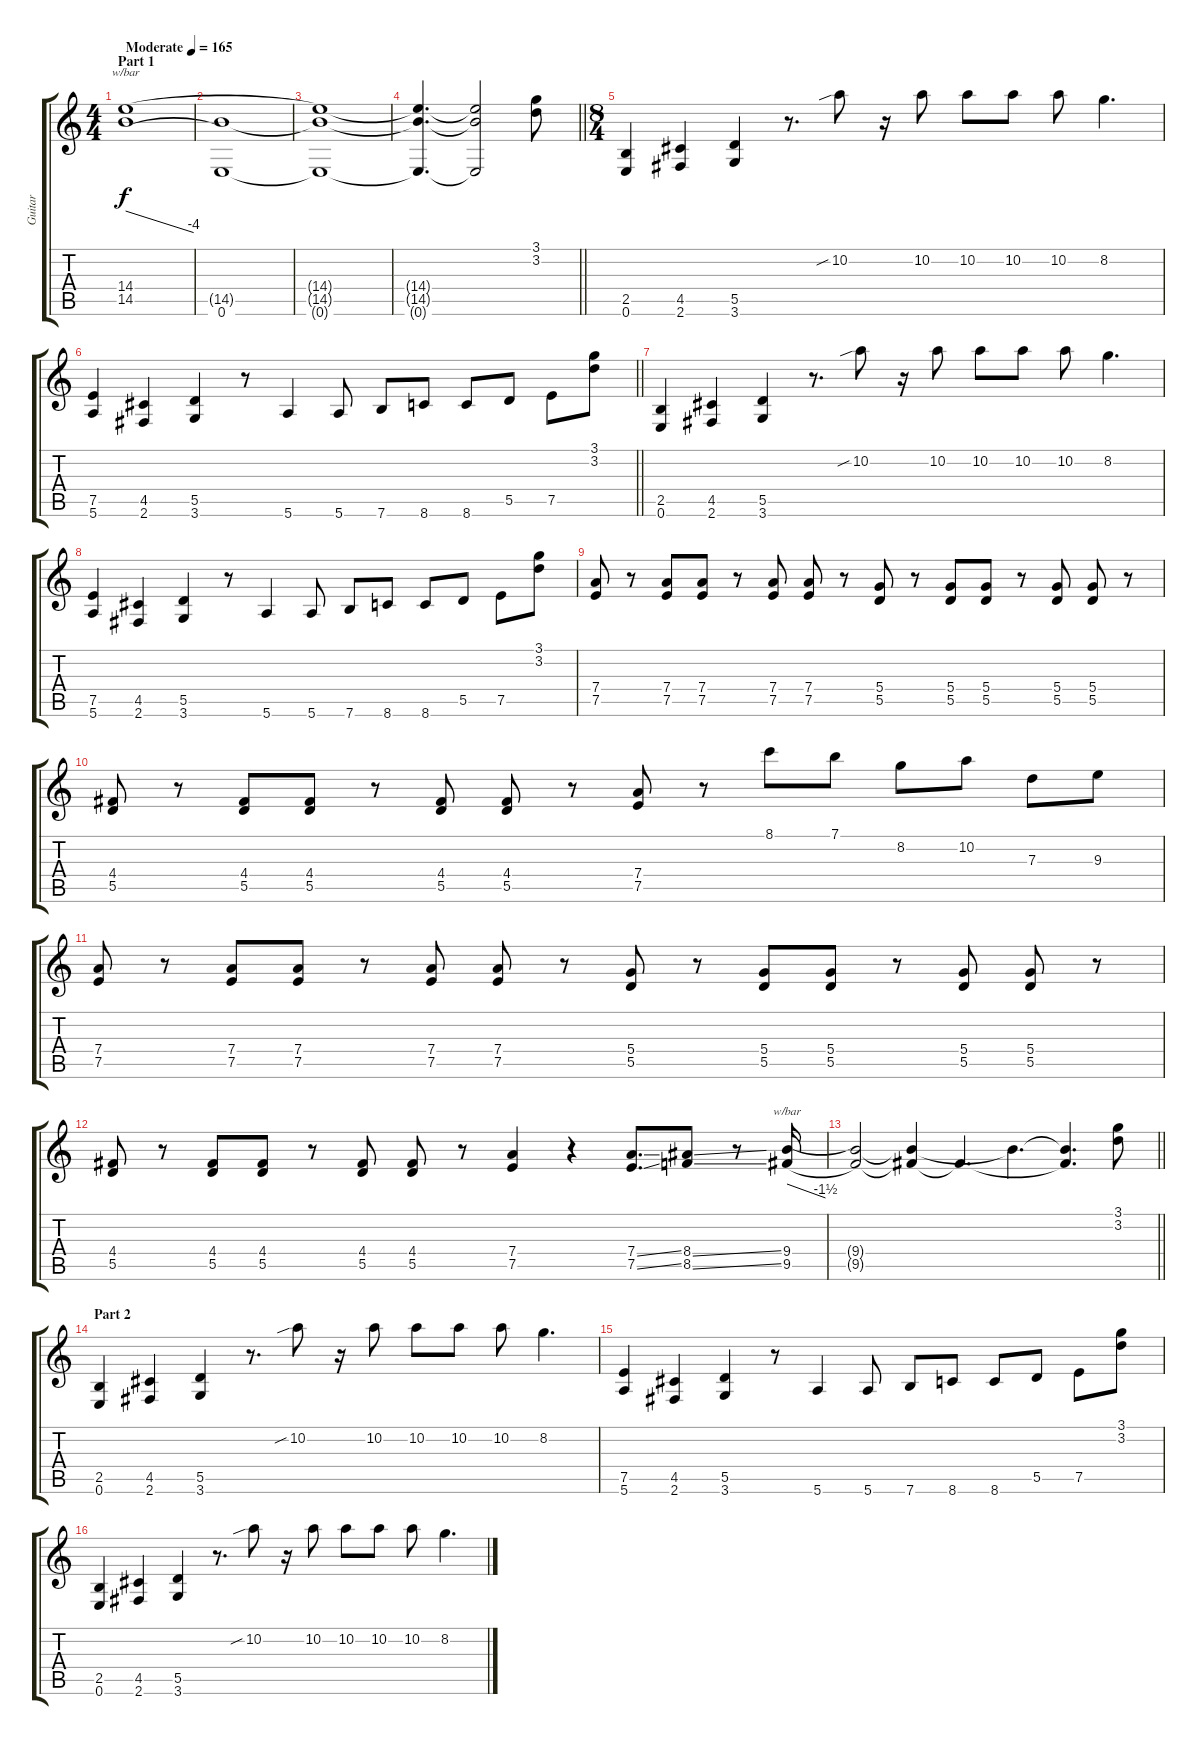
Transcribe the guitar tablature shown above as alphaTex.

\track ("Guitar" "Guitar") {instrument distortionguitar}
\staff {score tabs}
\tuning (E4 B3 G3 D3 A2 E2) {hide}
\ts (4 4)
\section ("" "Part 1")
\tempo (165 "Moderate")
\clef g2
\ks c
(14.4 14.5).1{tbe (dive default 0 0 60 -16) dy f instrument distortionguitar} |
(14.5{t} 0.6).1 |
(14.4{t} 14.5{t} 0.6{t}).1 |
\barLineRight lightlight
(14.4{t} 14.5{t} 0.6{t}).4{d} (14.4{t} 14.5{t} 0.6{t}).2 (3.1 3.2).8 |
\ts (8 4)
(2.5 0.6).4 (4.5 2.6).4 (5.5 3.6).4 r.8{d} 10.2{sib}.8 r.16 10.2.8 10.2.8 10.2.8 10.2.8 8.2.4{d} |
\barLineRight lightlight
(7.5 5.6).4 (4.5 2.6).4 (5.5 3.6).4 r.8 5.6.4 5.6.8 7.6.8 8.6.8 8.6.8 5.5.8 7.5.8 (3.1 3.2).8 |
(2.5 0.6).4 (4.5 2.6).4 (5.5 3.6).4 r.8{d} 10.2{sib}.8 r.16 10.2.8 10.2.8 10.2.8 10.2.8 8.2.4{d} |
(7.5 5.6).4 (4.5 2.6).4 (5.5 3.6).4 r.8 5.6.4 5.6.8 7.6.8 8.6.8 8.6.8 5.5.8 7.5.8 (3.1 3.2).8 |
(7.4 7.5).8 r.8 (7.4 7.5).8 (7.4 7.5).8 r.8 (7.4 7.5).8 (7.4 7.5).8 r.8 (5.4 5.5).8 r.8 (5.4 5.5).8 (5.4 5.5).8 r.8 (5.4 5.5).8 (5.4 5.5).8 r.8 |
(4.4 5.5).8 r.8 (4.4 5.5).8 (4.4 5.5).8 r.8 (4.4 5.5).8 (4.4 5.5).8 r.8 (7.4 7.5).8 r.8 8.1.8 7.1.8 8.2.8 10.2.8 7.3.8 9.3.8 |
(7.4 7.5).8 r.8 (7.4 7.5).8 (7.4 7.5).8 r.8 (7.4 7.5).8 (7.4 7.5).8 r.8 (5.4 5.5).8 r.8 (5.4 5.5).8 (5.4 5.5).8 r.8 (5.4 5.5).8 (5.4 5.5).8 r.8 |
(4.4 5.5).8 r.8 (4.4 5.5).8 (4.4 5.5).8 r.8 (4.4 5.5).8 (4.4 5.5).8 r.8 (7.4 7.5).4 r.4 (7.4{ss} 7.5{ss}).8{d} (8.4{ss} 8.5{ss}).8 r.8 (9.4 9.5).16{tbe (dive default 0 0 60 -6)} |
\barLineRight lightlight
(9.4{t} 9.5{t}).2 (9.4{t} 9.5{t}).4 9.5{t}.4{d} 9.4{t}.4{d} (9.4{t} 9.5{t}).4{d} (3.1 3.2).8 |
\section ("" "Part 2")
(2.5 0.6).4 (4.5 2.6).4 (5.5 3.6).4 r.8{d} 10.2{sib}.8 r.16 10.2.8 10.2.8 10.2.8 10.2.8 8.2.4{d} |
(7.5 5.6).4 (4.5 2.6).4 (5.5 3.6).4 r.8 5.6.4 5.6.8 7.6.8 8.6.8 8.6.8 5.5.8 7.5.8 (3.1 3.2).8 |
(2.5 0.6).4 (4.5 2.6).4 (5.5 3.6).4 r.8{d} 10.2{sib}.8 r.16 10.2.8 10.2.8 10.2.8 10.2.8 8.2.4{d}
